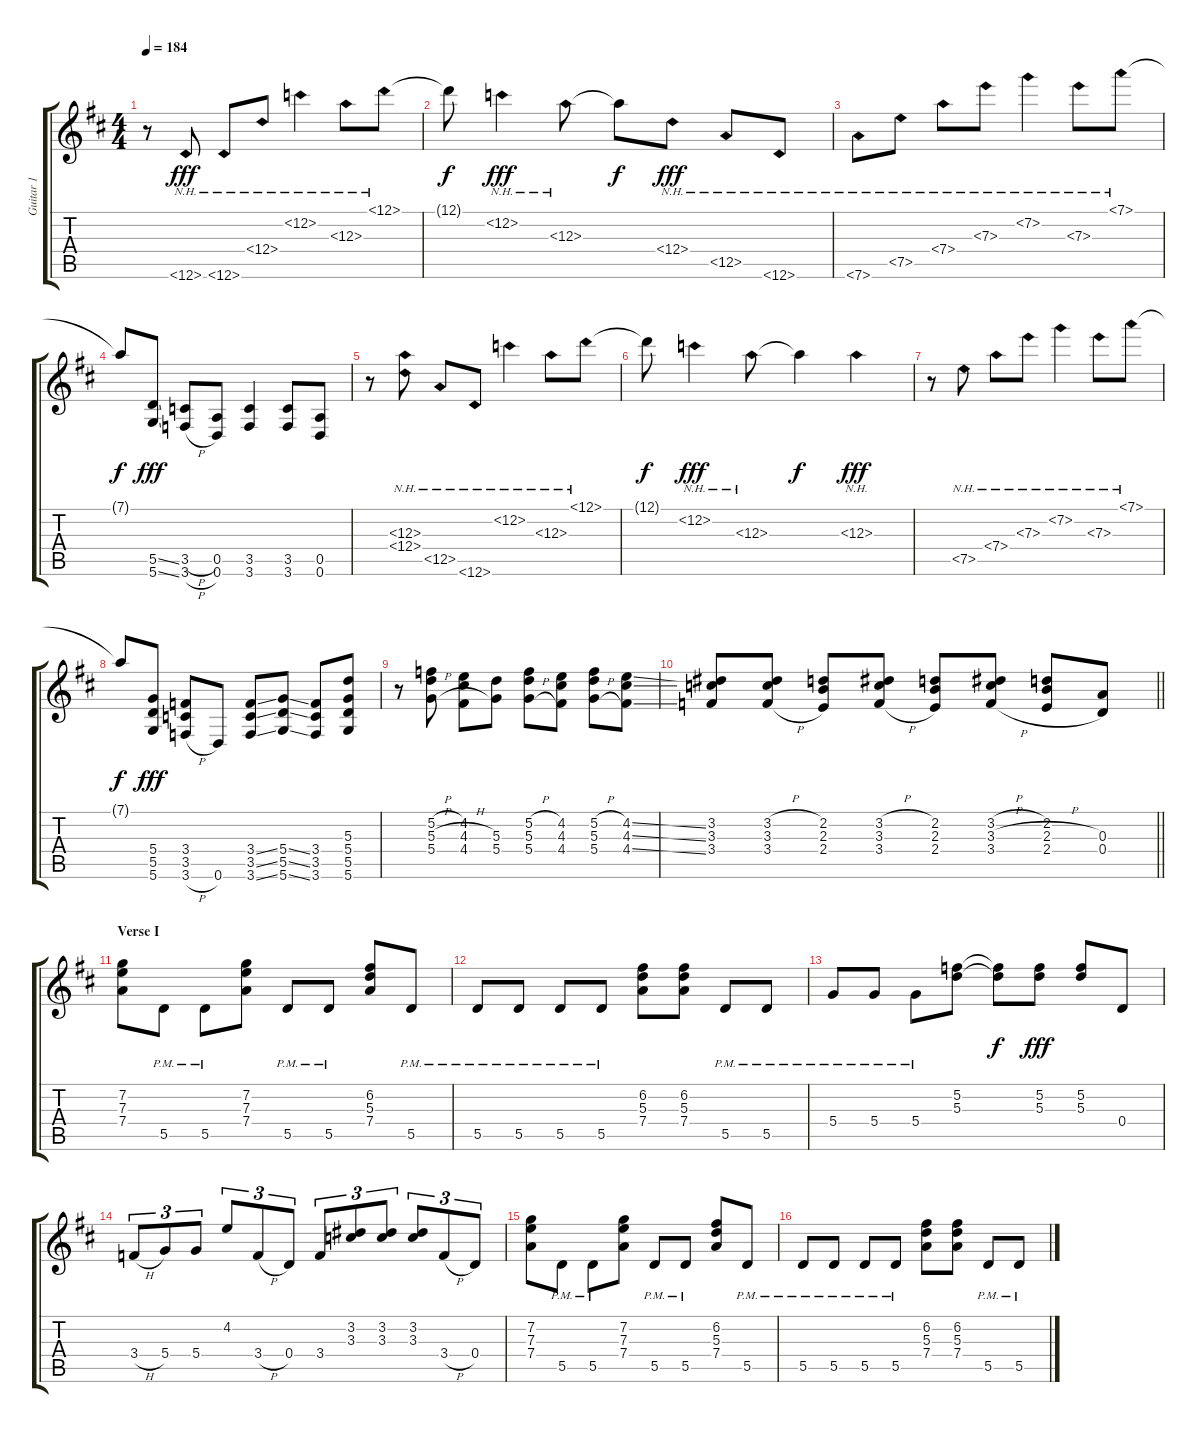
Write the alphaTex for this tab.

\track ("Guitar 1" "Guitar 1") {instrument electricguitarclean}
\staff {score tabs}
\tuning (D4 C4 A3 D3 A2 D2) {hide}
\ts (4 4)
\tempo 184
\clef g2
\ks d
r.8{dy fff instrument electricguitarclean} 12.6{nh}.8 12.6{nh}.8 12.4{nh}.8 12.2{nh}.4 12.3{nh}.8 12.1{nh}.8 |
12.1{t}.8{dy f} 12.2{nh}.4{dy fff} 12.3{nh}.8 12.3{t}.8{dy f} 12.4{nh}.8{dy fff} 12.5{nh}.8 12.6{nh}.8 |
7.6{nh}.8 7.5{nh}.8 7.4{nh}.8 7.3{nh}.8 7.2{nh}.4 7.3{nh}.8 7.1{nh}.8 |
7.1{t}.8{dy f} (5.5{ss} 5.6{ss}).8{dy fff instrument overdrivenguitar} (3.5{h} 3.6{h}).8 (0.5 0.6).8 (3.5 3.6).4 (3.5 3.6).8 (0.5 0.6).8 |
r.8{instrument electricguitarclean} (12.3{nh} 12.4{nh}).8 12.5{nh}.8 12.6{nh}.8 12.2{nh}.4 12.3{nh}.8 12.1{nh}.8 |
12.1{t}.8{dy f} 12.2{nh}.4{dy fff} 12.3{nh}.8 12.3{t}.4{dy f} 12.3{nh}.4{dy fff} |
r.8 7.5{nh}.8 7.4{nh}.8 7.3{nh}.8 7.2{nh}.4 7.3{nh}.8 7.1{nh}.8 |
7.1{t}.8{dy f} (5.4 5.5 5.6).8{dy fff instrument overdrivenguitar} (3.4 3.5 3.6{h}).8 0.6.8 (3.4{ss} 3.5{ss} 3.6{ss}).8 (5.4{ss} 5.5{ss} 5.6{ss}).8 (3.4 3.5 3.6).8 (5.3 5.4 5.5 5.6).8 |
r.8 (5.2{h} 5.3{h} 5.4{h}).8 (4.2 4.3{h} 4.4{h}).8 (5.3 5.4).8 (5.2{h} 5.3{h} 5.4{h}).8 (4.2 4.3 4.4).8 (5.2{h} 5.3{h} 5.4{h}).8 (4.2{ss} 4.3{ss} 4.4{ss}).8 |
\barLineRight lightlight
(3.2 3.3 3.4).8 (3.2{h} 3.3{h} 3.4{h}).8 (2.2 2.3 2.4).8 (3.2{h} 3.3{h} 3.4{h}).8 (2.2 2.3 2.4).8 (3.2{h} 3.3{h} 3.4{h}).8 (2.2 2.3{h} 2.4{h}).8 (0.3 0.4).8 |
\section ("" "Verse I")
(7.2 7.3 7.4).8 5.5{pm}.8 5.5{pm}.8 (7.2 7.3 7.4).8 5.5{pm}.8 5.5{pm}.8 (6.2 5.3 7.4).8 5.5{pm}.8 |
5.5{pm}.8 5.5{pm}.8 5.5{pm}.8 5.5{pm}.8 (6.2 5.3 7.4).8 (6.2 5.3 7.4).8 5.5{pm}.8 5.5{pm}.8 |
5.4{pm}.8 5.4{pm}.8 5.4{pm}.8 (5.2 5.3).8 (5.2{t} 5.3{t}).8{dy f} (5.2 5.3).8{dy fff} (5.2 5.3).8 0.4.8 |
3.4{h}.8{tu (3 2)} 5.4.8{tu (3 2)} 5.4.8{tu (3 2)} 4.2.8{tu (3 2)} 3.4{h}.8{tu (3 2)} 0.4.8{tu (3 2)} 3.4.8{tu (3 2)} (3.2 3.3).8{tu (3 2)} (3.2 3.3).8{tu (3 2)} (3.2 3.3).8{tu (3 2)} 3.4{h}.8{tu (3 2)} 0.4.8{tu (3 2)} |
(7.2 7.3 7.4).8 5.5{pm}.8 5.5{pm}.8 (7.2 7.3 7.4).8 5.5{pm}.8 5.5{pm}.8 (6.2 5.3 7.4).8 5.5{pm}.8 |
5.5{pm}.8 5.5{pm}.8 5.5{pm}.8 5.5{pm}.8 (6.2 5.3 7.4).8 (6.2 5.3 7.4).8 5.5{pm}.8 5.5{pm}.8
